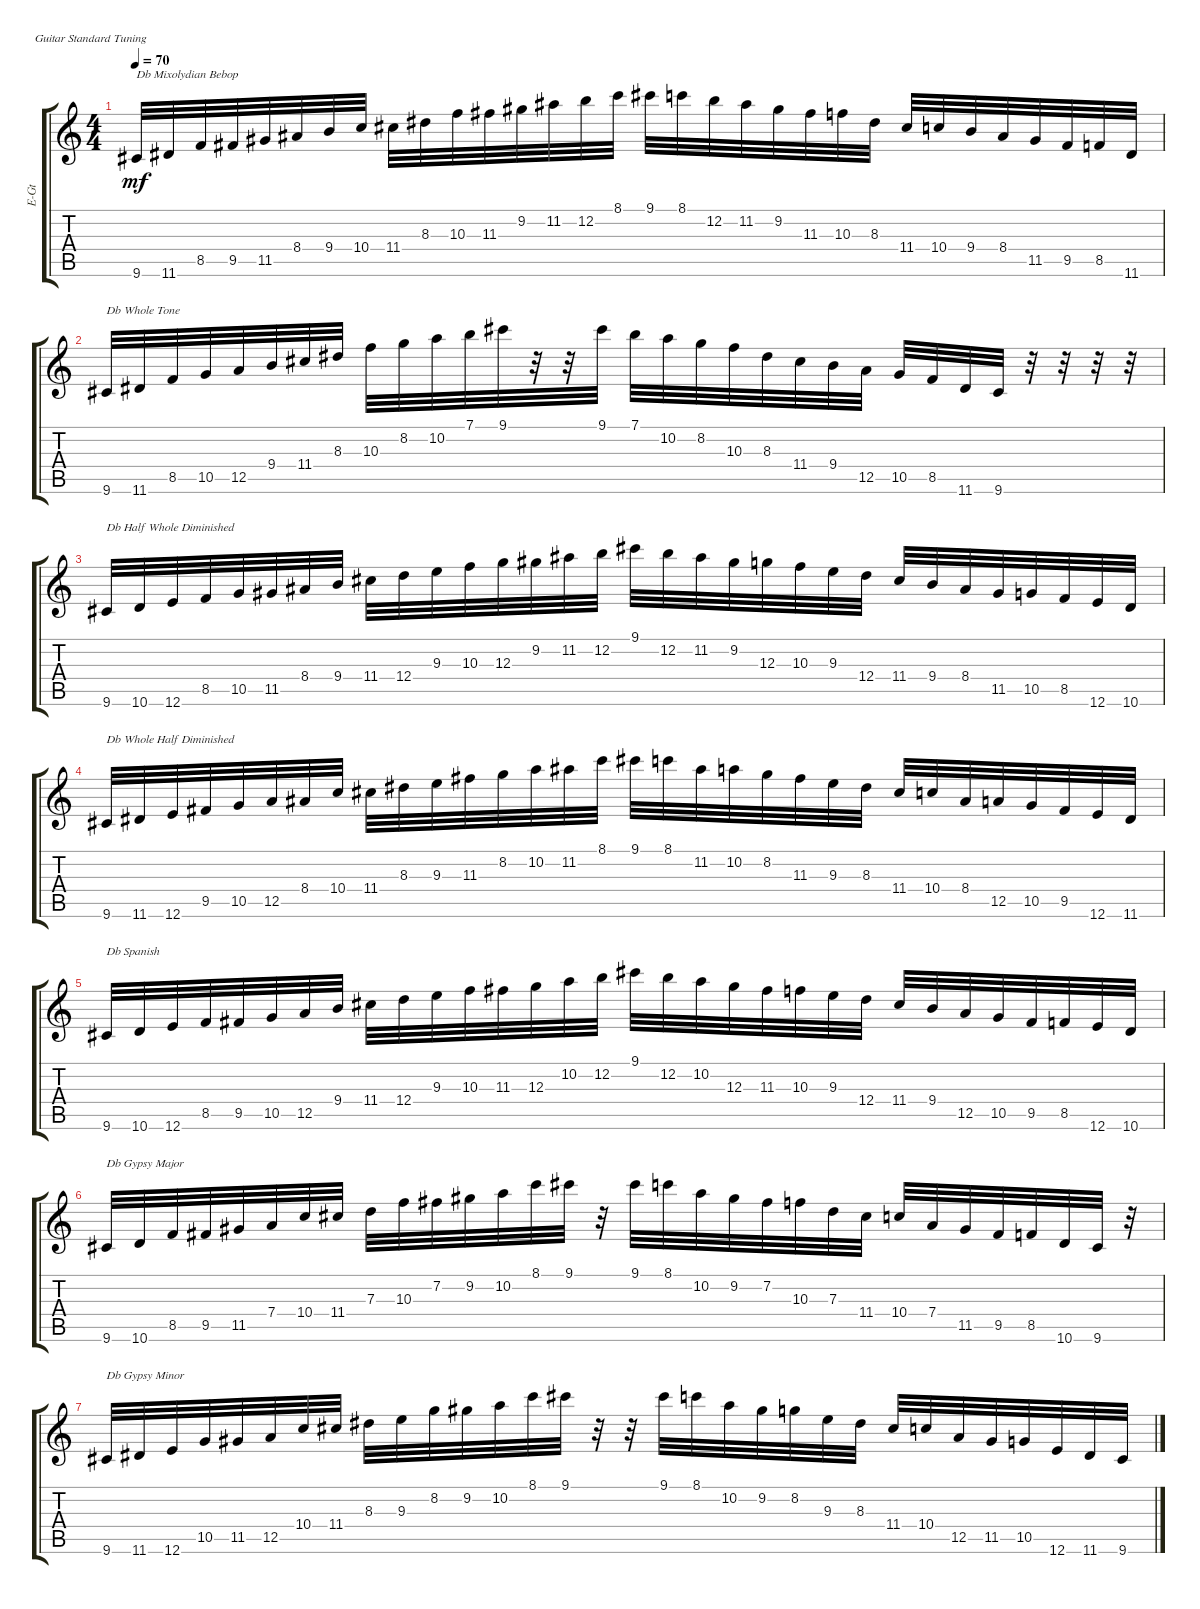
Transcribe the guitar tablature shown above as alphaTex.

\defaultSystemsLayout 4
\bracketExtendMode groupsimilarinstruments
\otherSystemsTrackNameOrientation horizontal
\track ("Electric Guitar" "E-Gt") {instrument overdrivenguitar}
\staff {score tabs}
\tuning (E4 B3 G3 D3 A2 E2)
\ts (4 4)
\tempo 70
\clef g2
\ks c
9.6{acc #}.32{txt "Db Mixolydian Bebop" dy mf beam Up} 11.6{acc #}.32{beam Up} 8.5.32{beam Up} 9.5{acc #}.32{beam Up} 11.5{acc #}.32{beam Up} 8.4{acc #}.32{beam Up} 9.4.32{beam Up} 10.4.32{beam Up} 11.4{acc #}.32{beam Down} 8.3{acc #}.32{beam Down} 10.3.32{beam Down} 11.3{acc #}.32{beam Down} 9.2{acc #}.32{beam Down} 11.2{acc #}.32{beam Down} 12.2.32{beam Down} 8.1.32{beam Down} 9.1{acc #}.32{beam Down} 8.1.32{beam Down} 12.2.32{beam Down} 11.2{acc #}.32{beam Down} 9.2{acc #}.32{beam Down} 11.3{acc #}.32{beam Down} 10.3.32{beam Down} 8.3{acc #}.32{beam Down} 11.4{acc #}.32{beam Up} 10.4.32{beam Up} 9.4.32{beam Up} 8.4{acc #}.32{beam Up} 11.5{acc #}.32{beam Up} 9.5{acc #}.32{beam Up} 8.5.32{beam Up} 11.6{acc #}.32{beam Up} |
9.6{acc #}.32{txt "Db Whole Tone" beam Up} 11.6{acc #}.32{beam Up} 8.5.32{beam Up} 10.5.32{beam Up} 12.5.32{beam Up} 9.4.32{beam Up} 11.4{acc #}.32{beam Up} 8.3{acc #}.32{beam Up} 10.3.32{beam Down} 8.2.32{beam Down} 10.2.32{beam Down} 7.1.32{beam Down} 9.1{acc #}.32{beam Down} r.32{beam Down} r.32{beam Down} 9.1{acc #}.32{beam Down} 7.1.32{beam Down} 10.2.32{beam Down} 8.2.32{beam Down} 10.3.32{beam Down} 8.3{acc #}.32{beam Down} 11.4{acc #}.32{beam Down} 9.4.32{beam Down} 12.5.32{beam Down} 10.5.32{beam Up} 8.5.32{beam Up} 11.6{acc #}.32{beam Up} 9.6{acc #}.32{beam Up} r.32{beam Down} r.32{beam Down} r.32{beam Down} r.32{beam Down} |
9.6{acc #}.32{txt "Db Half Whole Diminished" beam Up} 10.6.32{beam Up} 12.6.32{beam Up} 8.5.32{beam Up} 10.5.32{beam Up} 11.5{acc #}.32{beam Up} 8.4{acc #}.32{beam Up} 9.4.32{beam Up} 11.4{acc #}.32{beam Down} 12.4.32{beam Down} 9.3.32{beam Down} 10.3.32{beam Down} 12.3.32{beam Down} 9.2{acc #}.32{beam Down} 11.2{acc #}.32{beam Down} 12.2.32{beam Down} 9.1{acc #}.32{beam Down} 12.2.32{beam Down} 11.2{acc #}.32{beam Down} 9.2{acc #}.32{beam Down} 12.3.32{beam Down} 10.3.32{beam Down} 9.3.32{beam Down} 12.4.32{beam Down} 11.4{acc #}.32{beam Up} 9.4.32{beam Up} 8.4{acc #}.32{beam Up} 11.5{acc #}.32{beam Up} 10.5.32{beam Up} 8.5.32{beam Up} 12.6.32{beam Up} 10.6.32{beam Up} |
9.6{acc #}.32{txt "Db Whole Half Diminished" beam Up} 11.6{acc #}.32{beam Up} 12.6.32{beam Up} 9.5{acc #}.32{beam Up} 10.5.32{beam Up} 12.5.32{beam Up} 8.4{acc #}.32{beam Up} 10.4.32{beam Up} 11.4{acc #}.32{beam Down} 8.3{acc #}.32{beam Down} 9.3.32{beam Down} 11.3{acc #}.32{beam Down} 8.2.32{beam Down} 10.2.32{beam Down} 11.2{acc #}.32{beam Down} 8.1.32{beam Down} 9.1{acc #}.32{beam Down} 8.1.32{beam Down} 11.2{acc #}.32{beam Down} 10.2.32{beam Down} 8.2.32{beam Down} 11.3{acc #}.32{beam Down} 9.3.32{beam Down} 8.3{acc #}.32{beam Down} 11.4{acc #}.32{beam Up} 10.4.32{beam Up} 8.4{acc #}.32{beam Up} 12.5.32{beam Up} 10.5.32{beam Up} 9.5{acc #}.32{beam Up} 12.6.32{beam Up} 11.6{acc #}.32{beam Up} |
9.6{acc #}.32{txt "Db Spanish" beam Up} 10.6.32{beam Up} 12.6.32{beam Up} 8.5.32{beam Up} 9.5{acc #}.32{beam Up} 10.5.32{beam Up} 12.5.32{beam Up} 9.4.32{beam Up} 11.4{acc #}.32{beam Down} 12.4.32{beam Down} 9.3.32{beam Down} 10.3.32{beam Down} 11.3{acc #}.32{beam Down} 12.3.32{beam Down} 10.2.32{beam Down} 12.2.32{beam Down} 9.1{acc #}.32{beam Down} 12.2.32{beam Down} 10.2.32{beam Down} 12.3.32{beam Down} 11.3{acc #}.32{beam Down} 10.3.32{beam Down} 9.3.32{beam Down} 12.4.32{beam Down} 11.4{acc #}.32{beam Up} 9.4.32{beam Up} 12.5.32{beam Up} 10.5.32{beam Up} 9.5{acc #}.32{beam Up} 8.5.32{beam Up} 12.6.32{beam Up} 10.6.32{beam Up} |
9.6{acc #}.32{txt "Db Gypsy Major" beam Up} 10.6.32{beam Up} 8.5.32{beam Up} 9.5{acc #}.32{beam Up} 11.5{acc #}.32{beam Up} 7.4.32{beam Up} 10.4.32{beam Up} 11.4{acc #}.32{beam Up} 7.3.32{beam Down} 10.3.32{beam Down} 7.2{acc #}.32{beam Down} 9.2{acc #}.32{beam Down} 10.2.32{beam Down} 8.1.32{beam Down} 9.1{acc #}.32{beam Down} r.32{beam Down} 9.1{acc #}.32{beam Down} 8.1.32{beam Down} 10.2.32{beam Down} 9.2{acc #}.32{beam Down} 7.2{acc #}.32{beam Down} 10.3.32{beam Down} 7.3.32{beam Down} 11.4{acc #}.32{beam Down} 10.4.32{beam Up} 7.4.32{beam Up} 11.5{acc #}.32{beam Up} 9.5{acc #}.32{beam Up} 8.5.32{beam Up} 10.6.32{beam Up} 9.6{acc #}.32{beam Up} r.32{beam Down} |
9.6{acc #}.32{txt "Db Gypsy Minor" beam Up} 11.6{acc #}.32{beam Up} 12.6.32{beam Up} 10.5.32{beam Up} 11.5{acc #}.32{beam Up} 12.5.32{beam Up} 10.4.32{beam Up} 11.4{acc #}.32{beam Up} 8.3{acc #}.32{beam Down} 9.3.32{beam Down} 8.2.32{beam Down} 9.2{acc #}.32{beam Down} 10.2.32{beam Down} 8.1.32{beam Down} 9.1{acc #}.32{beam Down} r.32{beam Down} r.32{beam Down} 9.1{acc #}.32{beam Down} 8.1.32{beam Down} 10.2.32{beam Down} 9.2{acc #}.32{beam Down} 8.2.32{beam Down} 9.3.32{beam Down} 8.3{acc #}.32{beam Down} 11.4{acc #}.32{beam Up} 10.4.32{beam Up} 12.5.32{beam Up} 11.5{acc #}.32{beam Up} 10.5.32{beam Up} 12.6.32{beam Up} 11.6{acc #}.32{beam Up} 9.6{acc #}.32{beam Up}
